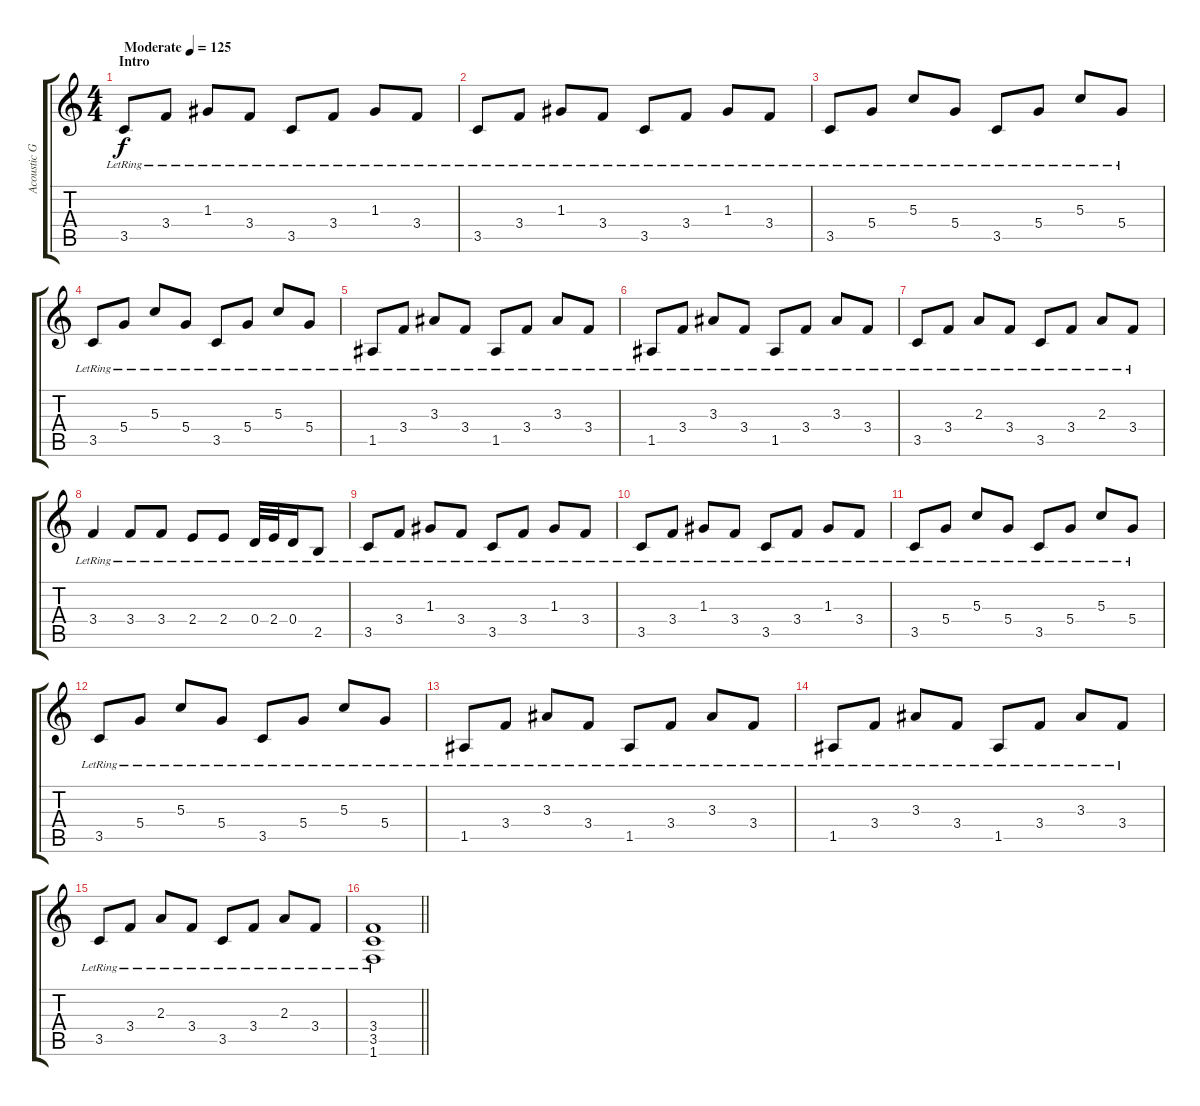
\track ("Acoustic Guitar 2" "Acoustic G") {instrument acousticguitarsteel}
\staff {score tabs}
\tuning (E4 B3 G3 D3 A2 E2) {hide}
\ts (4 4)
\section ("" "Intro")
\tempo (125 "Moderate")
\clef g2
\ks c
3.5{lr}.8{dy f instrument acousticguitarsteel} 3.4{lr}.8 1.3{lr}.8 3.4{lr}.8 3.5{lr}.8 3.4{lr}.8 1.3{lr}.8 3.4{lr}.8 |
3.5{lr}.8 3.4{lr}.8 1.3{lr}.8 3.4{lr}.8 3.5{lr}.8 3.4{lr}.8 1.3{lr}.8 3.4{lr}.8 |
3.5{lr}.8 5.4{lr}.8 5.3{lr}.8 5.4{lr}.8 3.5{lr}.8 5.4{lr}.8 5.3{lr}.8 5.4{lr}.8 |
3.5{lr}.8 5.4{lr}.8 5.3{lr}.8 5.4{lr}.8 3.5{lr}.8 5.4{lr}.8 5.3{lr}.8 5.4{lr}.8 |
1.5{lr}.8 3.4{lr}.8 3.3{lr}.8 3.4{lr}.8 1.5{lr}.8 3.4{lr}.8 3.3{lr}.8 3.4{lr}.8 |
1.5{lr}.8 3.4{lr}.8 3.3{lr}.8 3.4{lr}.8 1.5{lr}.8 3.4{lr}.8 3.3{lr}.8 3.4{lr}.8 |
3.5{lr}.8 3.4{lr}.8 2.3{lr}.8 3.4{lr}.8 3.5{lr}.8 3.4{lr}.8 2.3{lr}.8 3.4{lr}.8 |
3.4{lr}.4 3.4{lr}.8 3.4{lr}.8 2.4{lr}.8 2.4{lr}.8 0.4{lr}.32 2.4{lr}.32 0.4{lr}.16 2.5{lr}.8 |
3.5{lr}.8 3.4{lr}.8 1.3{lr}.8 3.4{lr}.8 3.5{lr}.8 3.4{lr}.8 1.3{lr}.8 3.4{lr}.8 |
3.5{lr}.8 3.4{lr}.8 1.3{lr}.8 3.4{lr}.8 3.5{lr}.8 3.4{lr}.8 1.3{lr}.8 3.4{lr}.8 |
3.5{lr}.8 5.4{lr}.8 5.3{lr}.8 5.4{lr}.8 3.5{lr}.8 5.4{lr}.8 5.3{lr}.8 5.4{lr}.8 |
3.5{lr}.8 5.4{lr}.8 5.3{lr}.8 5.4{lr}.8 3.5{lr}.8 5.4{lr}.8 5.3{lr}.8 5.4{lr}.8 |
1.5{lr}.8 3.4{lr}.8 3.3{lr}.8 3.4{lr}.8 1.5{lr}.8 3.4{lr}.8 3.3{lr}.8 3.4{lr}.8 |
1.5{lr}.8 3.4{lr}.8 3.3{lr}.8 3.4{lr}.8 1.5{lr}.8 3.4{lr}.8 3.3{lr}.8 3.4{lr}.8 |
3.5{lr}.8 3.4{lr}.8 2.3{lr}.8 3.4{lr}.8 3.5{lr}.8 3.4{lr}.8 2.3{lr}.8 3.4{lr}.8 |
\barLineRight lightlight
(3.4{lr} 3.5{lr} 1.6{lr}).1
